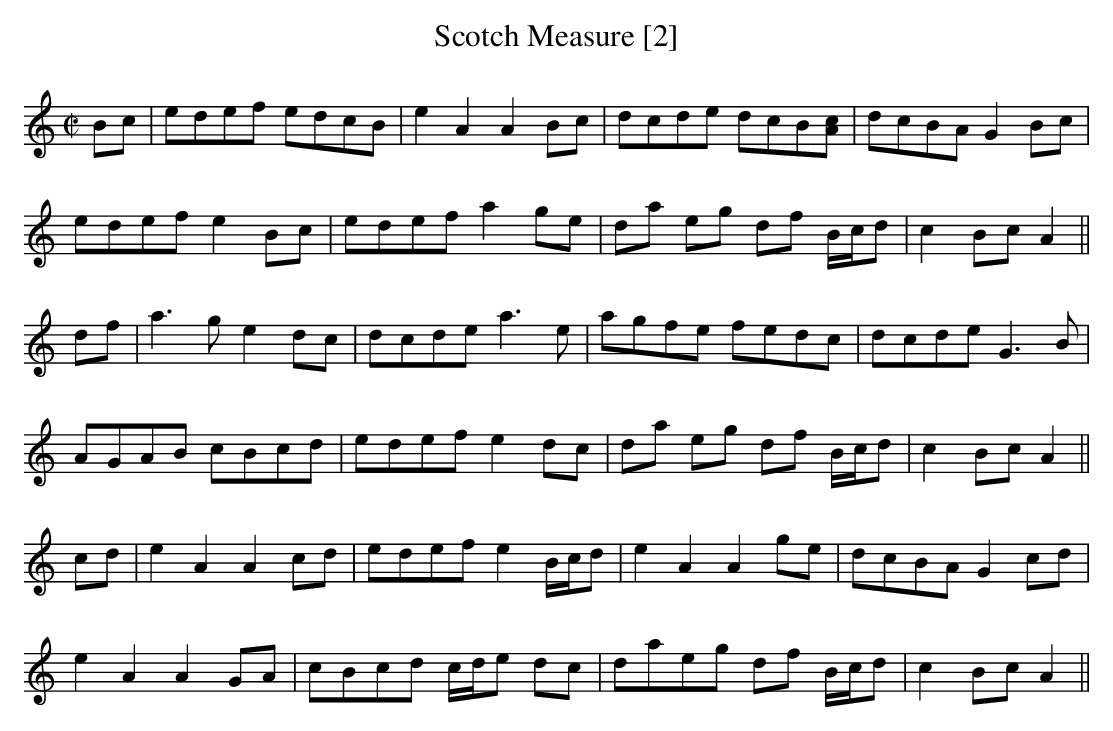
X:1
T:Scotch Measure [2]
M:C|
L:1/8
K:Amin
Bc|edef edcB|e2A2A2 Bc|dcde dcB[Ac]|dcBA G2 Bc|
edef e2 Bc|edef a2 ge|da eg df B/c/d|c2 Bc A2||
df|a3g e2 dc|dcde a3e|agfe fedc|dcde G3B|
AGAB cBcd|edef e2 dc|da eg df B/c/d|c2 Bc A2||
cd|e2A2A2 cd|edef e2 B/c/d|e2A2A2 ge|dcBA G2 cd|
e2A2A2 GA|cBcd c/d/e dc|daeg df B/c/d|c2 Bc A2||
